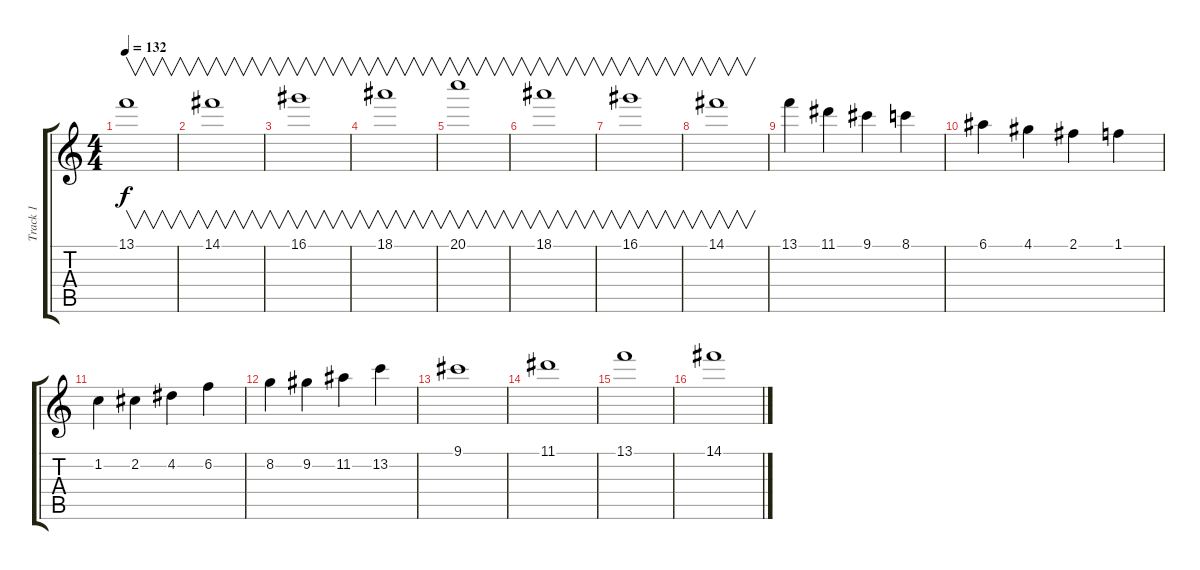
\track ("Track 1" "Track 1") {instrument distortionguitar}
\staff {score tabs}
\tuning (E4 B3 G3 D3 A2 E2) {hide}
\ts (4 4)
\tempo 132
\clef g2
\ks c
13.1.1{v dy f} |
14.1.1{v} |
16.1.1{v} |
18.1.1{v} |
20.1.1{v} |
18.1.1{v} |
16.1.1{v} |
14.1.1{v} |
13.1.4 11.1.4 9.1.4 8.1.4 |
6.1.4 4.1.4 2.1.4 1.1.4 |
1.2.4 2.2.4 4.2.4 6.2.4 |
8.2.4 9.2.4 11.2.4 13.2.4 |
9.1.1 |
11.1.1 |
13.1.1 |
14.1.1
